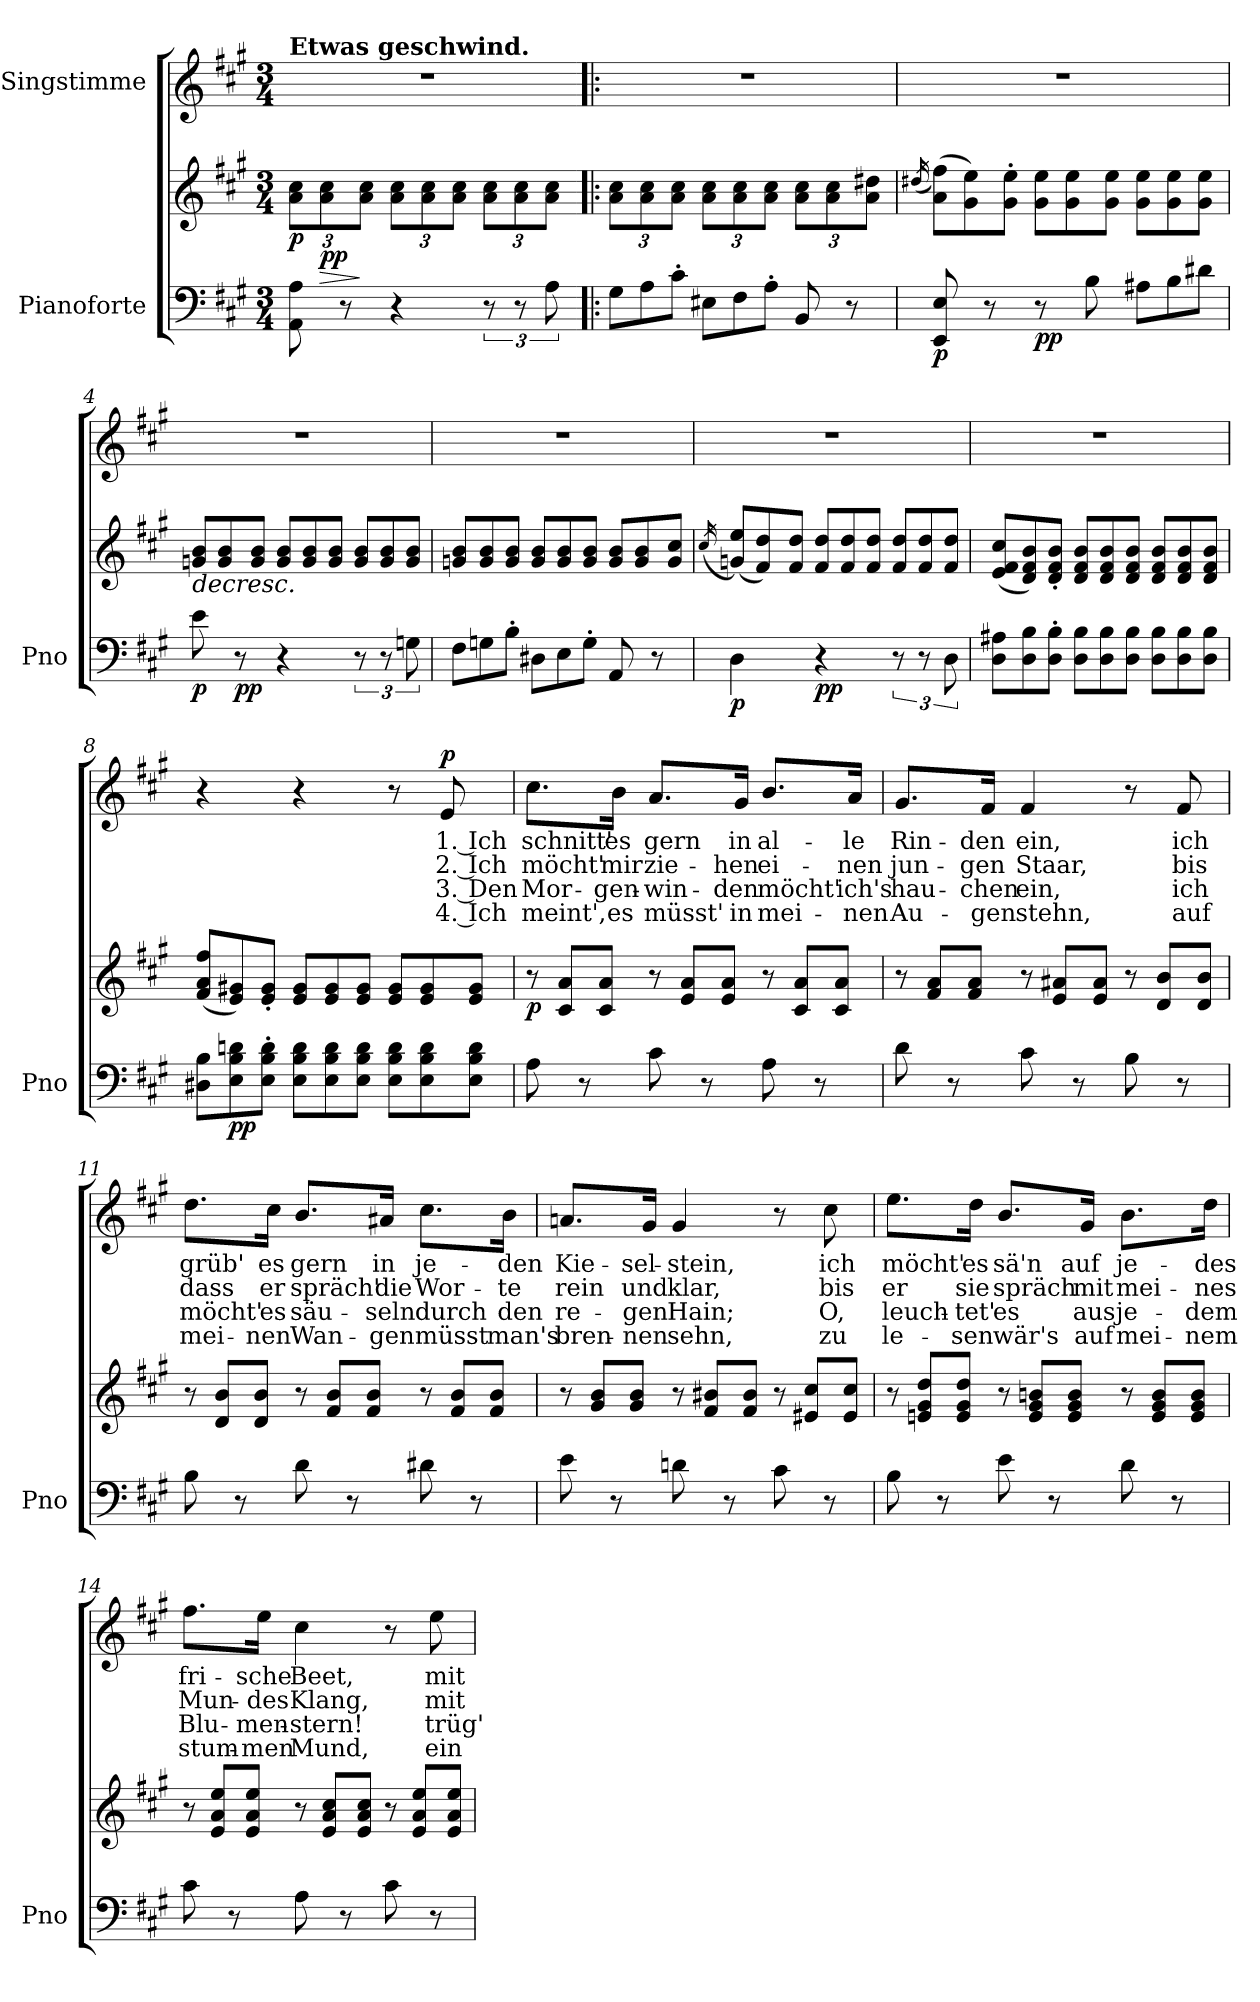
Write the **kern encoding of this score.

**kern	**kern	**dynam	**kern	**text	**text	**text	**text	**dynam
*part2	*part2	*part2	*part1	*part1	*part1	*part1	*part1	*part1
*staff3	*staff2	*staff2/3	*staff1	*staff1	*staff1	*staff1	*staff1	*staff1
*I"Pianoforte	*	*	*I"Singstimme	*	*	*	*	*
*I'Pno	*	*	*	*	*	*	*	*
*clefF4	*clefG2	*	*clefG2	*	*	*	*	*
*k[f#c#g#]	*k[f#c#g#]	*	*k[f#c#g#]	*	*	*	*	*
*M3/4	*M3/4	*	*M3/4	*	*	*	*	*
*	*Xbrackettup	*	*	*	*	*	*	*
=1	=1	=1	=1	=1	=1	=1	=1	=1
!	!	!	!LO:TX:a:B:t=Etwas geschwind.	!	!	!	!	!
!	!	!LO:DY:b	!	!	!	!	!	!
8AA\ 8A\	12a\ 12cc#\L	p	2.r	.	.	.	.	.
!	!	!LO:HP:b	!	!	!	!	!	!
!	!	!LO:DY:n=1:b	!	!	!	!	!	!
.	12a\ 12cc#\	> pp	.	.	.	.	.	.
8r	.	.	.	.	.	.	.	.
.	12a\ 12cc#\J	]	.	.	.	.	.	.
4r	12a\ 12cc#\L	.	.	.	.	.	.	.
.	12a\ 12cc#\	.	.	.	.	.	.	.
.	12a\ 12cc#\J	.	.	.	.	.	.	.
12r	12a\ 12cc#\L	.	.	.	.	.	.	.
12r	12a\ 12cc#\	.	.	.	.	.	.	.
12A\	12a\ 12cc#\J	.	.	.	.	.	.	.
=2!|:	=2!|:	=2!|:	=2!|:	=2!|:	=2!|:	=2!|:	=2!|:	=2!|:
*Xtuplet	*	*	*	*	*	*	*	*
12G#\L	12a\ 12cc#\L	.	2.r	.	.	.	.	.
12A\	12a\ 12cc#\	.	.	.	.	.	.	.
12c#'\J	12a\ 12cc#\J	.	.	.	.	.	.	.
12E#X\L	12a\ 12cc#\L	.	.	.	.	.	.	.
12F#\	12a\ 12cc#\	.	.	.	.	.	.	.
12A'\J	12a\ 12cc#\J	.	.	.	.	.	.	.
8BB/	12a\ 12cc#\L	.	.	.	.	.	.	.
.	12a\ 12cc#\	.	.	.	.	.	.	.
8r	.	.	.	.	.	.	.	.
.	12a\ 12dd#X\J	.	.	.	.	.	.	.
=3	=3	=3	=3	=3	=3	=3	=3	=3
.	(16qdd#X/	.	.	.	.	.	.	.
*	*Xtuplet	*	*	*	*	*	*	*
!	!	!LO:DY:b=2	!	!	!	!	!	!
8EE/ 8E/	(12a\ 12ff#\L)	p	2.r	.	.	.	.	.
.	12g#\ 12ee\)	.	.	.	.	.	.	.
8r	.	.	.	.	.	.	.	.
.	12g#\' 12ee\'J	.	.	.	.	.	.	.
!	!	!LO:DY:b=2	!	!	!	!	!	!
8r	12g#\ 12ee\L	pp	.	.	.	.	.	.
.	12g#\ 12ee\	.	.	.	.	.	.	.
8B\	.	.	.	.	.	.	.	.
.	12g#\ 12ee\J	.	.	.	.	.	.	.
12A#X\L	12g#\ 12ee\L	.	.	.	.	.	.	.
12B\	12g#\ 12ee\	.	.	.	.	.	.	.
12d#X\J	12g#\ 12ee\J	.	.	.	.	.	.	.
!!LO:LB:g=z
=4	=4	=4	=4	=4	=4	=4	=4	=4
*^	*	*	*	*	*	*	*	*
!	!	!	!LO:HP:b	!	!	!	!	!	!
!	!	!	!LO:DY:n=1:b=2	!	!	!	!	!	!
8e\	8ryy	12gn/ 12b/L	> p	2.r	.	.	.	.	.
.	.	12g/ 12b/	.	.	.	.	.	.	.
!	!	!	!LO:DY:n=2:b=2	!	!	!	!	!	!
8r	8ryy	.	pp	.	.	.	.	.	.
.	.	12g/ 12b/J	]	.	.	.	.	.	.
4r	4ryy	12g/ 12b/L	.	.	.	.	.	.	.
.	.	12g/ 12b/	.	.	.	.	.	.	.
.	.	12g/ 12b/J	.	.	.	.	.	.	.
*tuplet	*	*	*	*	*	*	*	*	*
12r	4ryy	12g/ 12b/L	.	.	.	.	.	.	.
12r	.	12g/ 12b/	.	.	.	.	.	.	.
12Gn\	.	12g/ 12b/J	.	.	.	.	.	.	.
*v	*v	*	*	*	*	*	*	*	*
=5	=5	=5	=5	=5	=5	=5	=5	=5
*Xtuplet	*	*	*	*	*	*	*	*
12F#\L	12gn/ 12b/L	.	2.r	.	.	.	.	.
12Gn\	12g/ 12b/	.	.	.	.	.	.	.
12B'\J	12g/ 12b/J	.	.	.	.	.	.	.
12D#X\L	12g/ 12b/L	.	.	.	.	.	.	.
12E\	12g/ 12b/	.	.	.	.	.	.	.
12G'\J	12g/ 12b/J	.	.	.	.	.	.	.
8AA/	12g/ 12b/L	.	.	.	.	.	.	.
.	12g/ 12b/	.	.	.	.	.	.	.
8r	.	.	.	.	.	.	.	.
.	12g/ 12cc#/J	.	.	.	.	.	.	.
=6	=6	=6	=6	=6	=6	=6	=6	=6
.	(>16qcc#/	.	.	.	.	.	.	.
*^	*	*	*	*	*	*	*	*
!	!	!	!LO:DY:b=2	!	!	!	!	!	!
4D\	8ryy	(12gn/ 12ee/L)	p	2.r	.	.	.	.	.
.	.	12f#/ 12dd/)	.	.	.	.	.	.	.
.	8ryy	.	.	.	.	.	.	.	.
.	.	12f#/ 12dd/J	.	.	.	.	.	.	.
!	!	!	!LO:DY:b=2	!	!	!	!	!	!
4r	4ryy	12f#/ 12dd/L	pp	.	.	.	.	.	.
.	.	12f#/ 12dd/	.	.	.	.	.	.	.
.	.	12f#/ 12dd/J	.	.	.	.	.	.	.
*tuplet	*	*	*	*	*	*	*	*	*
12r	4ryy	12f#/ 12dd/L	.	.	.	.	.	.	.
12r	.	12f#/ 12dd/	.	.	.	.	.	.	.
12D\	.	12f#/ 12dd/J	.	.	.	.	.	.	.
*v	*v	*	*	*	*	*	*	*	*
!!LO:LB:g=z
=7	=7	=7	=7	=7	=7	=7	=7	=7
*Xtuplet	*	*	*	*	*	*	*	*
12D\ 12A#X\L	(12e/ 12f#/ 12cc#/L	.	2.r	.	.	.	.	.
12D\ 12B\	12d/ 12f#/ 12b/)	.	.	.	.	.	.	.
12D\' 12B\'J	12d/' 12f#/' 12b/'J	.	.	.	.	.	.	.
12D\ 12B\L	12d/ 12f#/ 12b/L	.	.	.	.	.	.	.
12D\ 12B\	12d/ 12f#/ 12b/	.	.	.	.	.	.	.
12D\ 12B\J	12d/ 12f#/ 12b/J	.	.	.	.	.	.	.
12D\ 12B\L	12d/ 12f#/ 12b/L	.	.	.	.	.	.	.
12D\ 12B\	12d/ 12f#/ 12b/	.	.	.	.	.	.	.
12D\ 12B\J	12d/ 12f#/ 12b/J	.	.	.	.	.	.	.
=8	=8	=8	=8	=8	=8	=8	=8	=8
!	!	!LO:DY:b=2	!	!	!	!	!	!
!	!	!LO:DY:n=1:b	!	!	!	!	!	!
12D#X\ 12B\L	(12f#/ 12a/ 12ff#/L	p fp	4r	.	.	.	.	.
!	!	!LO:DY:n=2:b=2	!	!	!	!	!	!
12E\ 12B\ 12dn\	12e/ 12g#X/)	pp	.	.	.	.	.	.
12E\' 12B\' 12d\'J	12e/' 12g#/'J	.	.	.	.	.	.	.
12E\ 12B\ 12d\L	12e/ 12g#/L	.	4r	.	.	.	.	.
12E\ 12B\ 12d\	12e/ 12g#/	.	.	.	.	.	.	.
12E\ 12B\ 12d\J	12e/ 12g#/J	.	.	.	.	.	.	.
12E\ 12B\ 12d\L	12e/ 12g#/L	.	8r	.	.	.	.	.
12E\ 12B\ 12d\	12e/ 12g#/	.	.	.	.	.	.	.
!	!	!	!	!LO:LY:b	!LO:LY:b	!LO:LY:b	!LO:LY:b	!LO:DY:b
.	.	.	8e/	1. Ich	2. Ich	3. Den	4. Ich	p
12E\ 12B\ 12d\J	12e/ 12g#/J	.	.	.	.	.	.	.
=9	=9	=9	=9	=9	=9	=9	=9	=9
!	!	!LO:DY:b	!	!LO:LY:b	!LO:LY:b	!LO:LY:b	!LO:LY:b	!
8A\	12r	p	8.cc#\L	schnitt'	möcht'	Mor-	meint',	.
.	12c#/ 12a/L	.	.	.	.	.	.	.
8r	.	.	.	.	.	.	.	.
.	12c#/ 12a/J	.	.	.	.	.	.	.
!	!	!	!	!LO:LY:b	!LO:LY:b	!LO:LY:b	!LO:LY:b	!
.	.	.	16b\Jk	es	mir	-gen-	es	.
!	!	!	!	!LO:LY:b	!LO:LY:b	!LO:LY:b	!LO:LY:b	!
8c#\	12r	.	8.a/L	gern	zie-	-win-	müsst'	.
.	12e/ 12a/L	.	.	.	.	.	.	.
8r	.	.	.	.	.	.	.	.
.	12e/ 12a/J	.	.	.	.	.	.	.
!	!	!	!	!LO:LY:b	!LO:LY:b	!LO:LY:b	!LO:LY:b	!
.	.	.	16g#/Jk	in	-hen	-den	in	.
!	!	!	!	!LO:LY:b	!LO:LY:b	!LO:LY:b	!LO:LY:b	!
8A\	12r	.	8.b/L	al-	ei-	möcht'	mei-	.
.	12c#/ 12a/L	.	.	.	.	.	.	.
8r	.	.	.	.	.	.	.	.
.	12c#/ 12a/J	.	.	.	.	.	.	.
!	!	!	!	!LO:LY:b	!LO:LY:b	!LO:LY:b	!LO:LY:b	!
.	.	.	16a/Jk	-le	-nen	ich's	-nen	.
!!LO:LB:g=z
=10	=10	=10	=10	=10	=10	=10	=10	=10
!	!	!	!	!LO:LY:b	!LO:LY:b	!LO:LY:b	!LO:LY:b	!
8d\	12r	.	8.g#/L	Rin-	jun-	hau-	Au-	.
.	12f#/ 12a/L	.	.	.	.	.	.	.
8r	.	.	.	.	.	.	.	.
.	12f#/ 12a/J	.	.	.	.	.	.	.
!	!	!	!	!LO:LY:b	!LO:LY:b	!LO:LY:b	!LO:LY:b	!
.	.	.	16f#/Jk	-den	-gen	-chen	-gen	.
!	!	!	!	!LO:LY:b	!LO:LY:b	!LO:LY:b	!LO:LY:b	!
8c#\	12r	.	4f#/	ein,	Staar,	ein,	stehn,	.
.	12e/ 12a#X/L	.	.	.	.	.	.	.
8r	.	.	.	.	.	.	.	.
.	12e/ 12a#/J	.	.	.	.	.	.	.
8B\	12r	.	8r	.	.	.	.	.
.	12d/ 12b/L	.	.	.	.	.	.	.
!	!	!	!	!LO:LY:b	!LO:LY:b	!LO:LY:b	!LO:LY:b	!
8r	.	.	8f#/	ich	bis	ich	auf	.
.	12d/ 12b/J	.	.	.	.	.	.	.
=11	=11	=11	=11	=11	=11	=11	=11	=11
!	!	!	!	!LO:LY:b	!LO:LY:b	!LO:LY:b	!LO:LY:b	!
8B\	12r	.	8.dd\L	grüb'	dass	möcht'	mei-	.
.	12d/ 12b/L	.	.	.	.	.	.	.
8r	.	.	.	.	.	.	.	.
.	12d/ 12b/J	.	.	.	.	.	.	.
!	!	!	!	!LO:LY:b	!LO:LY:b	!LO:LY:b	!LO:LY:b	!
.	.	.	16cc#\Jk	es	er	es	-nen	.
!	!	!	!	!LO:LY:b	!LO:LY:b	!LO:LY:b	!LO:LY:b	!
8d\	12r	.	8.b/L	gern	spräch'	säu-	Wan-	.
.	12f#/ 12b/L	.	.	.	.	.	.	.
8r	.	.	.	.	.	.	.	.
.	12f#/ 12b/J	.	.	.	.	.	.	.
!	!	!	!	!LO:LY:b	!LO:LY:b	!LO:LY:b	!LO:LY:b	!
.	.	.	16a#X/Jk	in	die	-seln	-gen	.
!	!	!	!	!LO:LY:b	!LO:LY:b	!LO:LY:b	!LO:LY:b	!
8d#X\	12r	.	8.cc#\L	je-	Wor-	durch	müsst	.
.	12f#/ 12b/L	.	.	.	.	.	.	.
8r	.	.	.	.	.	.	.	.
.	12f#/ 12b/J	.	.	.	.	.	.	.
!	!	!	!	!LO:LY:b	!LO:LY:b	!LO:LY:b	!LO:LY:b	!
.	.	.	16b\Jk	-den	-te	den	man's	.
=12	=12	=12	=12	=12	=12	=12	=12	=12
!	!	!	!	!LO:LY:b	!LO:LY:b	!LO:LY:b	!LO:LY:b	!
8e\	12r	.	8.an/L	Kie-	rein	re-	bren-	.
.	12g#/ 12b/L	.	.	.	.	.	.	.
8r	.	.	.	.	.	.	.	.
.	12g#/ 12b/J	.	.	.	.	.	.	.
!	!	!	!	!LO:LY:b	!LO:LY:b	!LO:LY:b	!LO:LY:b	!
.	.	.	16g#/Jk	-sel-	und	-gen	-nen	.
!	!	!	!	!LO:LY:b	!LO:LY:b	!LO:LY:b	!LO:LY:b	!
8dn\	12r	.	4g#/	-stein,	klar,	Hain;	sehn,	.
.	12f#/ 12b#X/L	.	.	.	.	.	.	.
8r	.	.	.	.	.	.	.	.
.	12f#/ 12b#/J	.	.	.	.	.	.	.
8c#\	12r	.	8r	.	.	.	.	.
.	12e#X/ 12cc#/L	.	.	.	.	.	.	.
!	!	!	!	!LO:LY:b	!LO:LY:b	!LO:LY:b	!LO:LY:b	!
8r	.	.	8cc#\	ich	bis	O,	zu	.
.	12e#/ 12cc#/J	.	.	.	.	.	.	.
!!LO:PB:g=z
=13	=13	=13	=13	=13	=13	=13	=13	=13
!	!	!	!	!LO:LY:b	!LO:LY:b	!LO:LY:b	!LO:LY:b	!
8B\	12r	.	8.ee\L	möcht'	er	leuch-	le-	.
.	12en/ 12g#/ 12dd/L	.	.	.	.	.	.	.
8r	.	.	.	.	.	.	.	.
.	12e/ 12g#/ 12dd/J	.	.	.	.	.	.	.
!	!	!	!	!LO:LY:b	!LO:LY:b	!LO:LY:b	!LO:LY:b	!
.	.	.	16dd\Jk	es	sie	-tet'	-sen	.
!	!	!	!	!LO:LY:b	!LO:LY:b	!LO:LY:b	!LO:LY:b	!
8e\	12r	.	8.b/L	sä'n	spräch	es	wär's	.
.	12e/ 12g#/ 12bn/L	.	.	.	.	.	.	.
8r	.	.	.	.	.	.	.	.
.	12e/ 12g#/ 12b/J	.	.	.	.	.	.	.
!	!	!	!	!LO:LY:b	!LO:LY:b	!LO:LY:b	!LO:LY:b	!
.	.	.	16g#/Jk	auf	mit	aus	auf	.
!	!	!	!	!LO:LY:b	!LO:LY:b	!LO:LY:b	!LO:LY:b	!
8d\	12r	.	8.b\L	je-	mei-	je-	mei-	.
.	12e/ 12g#/ 12b/L	.	.	.	.	.	.	.
8r	.	.	.	.	.	.	.	.
.	12e/ 12g#/ 12b/J	.	.	.	.	.	.	.
!	!	!	!	!LO:LY:b	!LO:LY:b	!LO:LY:b	!LO:LY:b	!
.	.	.	16dd\Jk	-des	-nes	-dem	-nem	.
=14	=14	=14	=14	=14	=14	=14	=14	=14
!	!	!	!	!LO:LY:b	!LO:LY:b	!LO:LY:b	!LO:LY:b	!
8c#\	12r	.	8.ff#\L	fri-	Mun-	Blu-	stum-	.
.	12e/ 12a/ 12ee/L	.	.	.	.	.	.	.
8r	.	.	.	.	.	.	.	.
.	12e/ 12a/ 12ee/J	.	.	.	.	.	.	.
!	!	!	!	!LO:LY:b	!LO:LY:b	!LO:LY:b	!LO:LY:b	!
.	.	.	16ee\Jk	-sche	-des	-men-	-men	.
!	!	!	!	!LO:LY:b	!LO:LY:b	!LO:LY:b	!LO:LY:b	!
8A\	12r	.	4cc#\	Beet,	Klang,	-stern!	Mund,	.
.	12e/ 12a/ 12cc#/L	.	.	.	.	.	.	.
8r	.	.	.	.	.	.	.	.
.	12e/ 12a/ 12cc#/J	.	.	.	.	.	.	.
8c#\	12r	.	8r	.	.	.	.	.
.	12e/ 12a/ 12ee/L	.	.	.	.	.	.	.
!	!	!	!	!LO:LY:b	!LO:LY:b	!LO:LY:b	!LO:LY:b	!
8r	.	.	8ee\	mit	mit	trüg'	ein	.
.	12e/ 12a/ 12ee/J	.	.	.	.	.	.	.
=	=	=	=	=	=	=	=	=
*-	*-	*-	*-	*-	*-	*-	*-	*-
